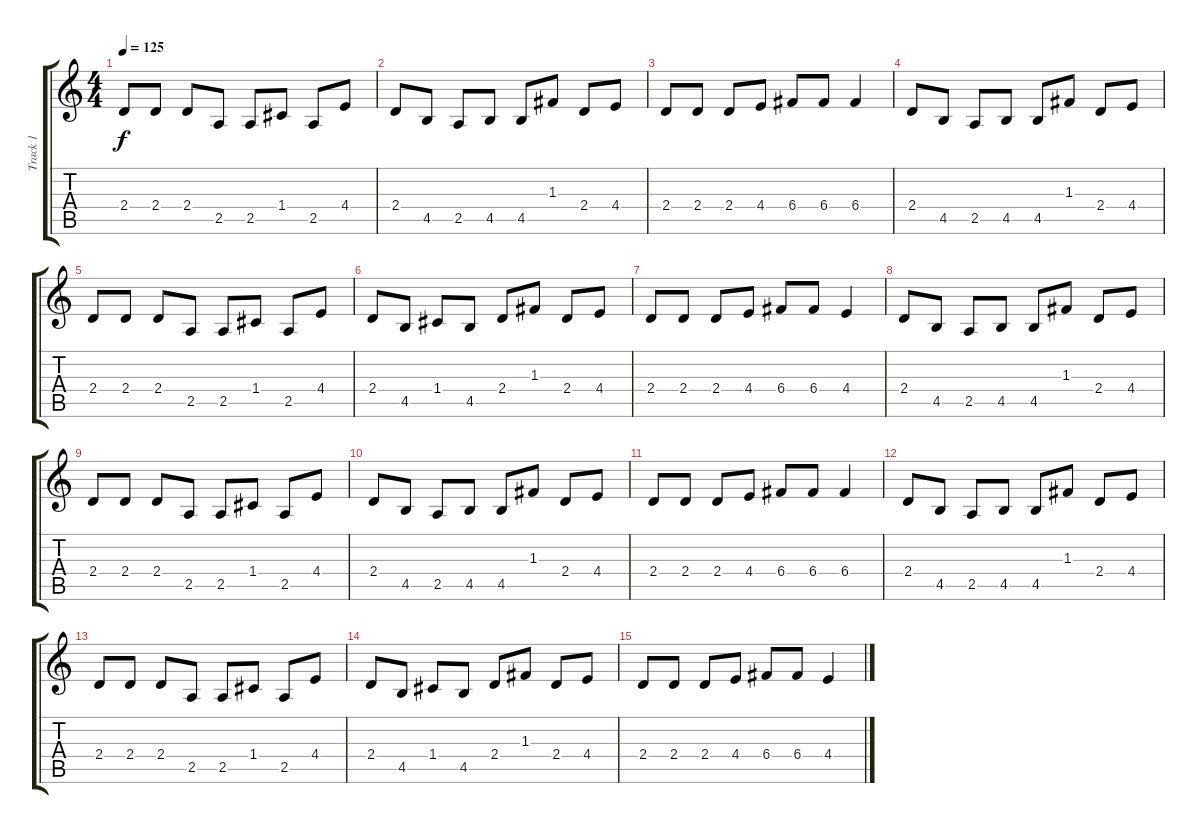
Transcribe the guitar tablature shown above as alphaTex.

\track ("Track 1" "Track 1") {instrument distortionguitar}
\staff {score tabs}
\tuning (D4 A3 F3 C3 G2 D2) {hide}
\ts (4 4)
\tempo 125
\clef g2
\ks c
2.4.8{dy f} 2.4.8 2.4.8 2.5.8 2.5.8 1.4.8 2.5.8 4.4.8 |
2.4.8 4.5.8 2.5.8 4.5.8 4.5.8 1.3.8 2.4.8 4.4.8 |
2.4.8 2.4.8 2.4.8 4.4.8 6.4.8 6.4.8 6.4.4 |
2.4.8 4.5.8 2.5.8 4.5.8 4.5.8 1.3.8 2.4.8 4.4.8 |
2.4.8 2.4.8 2.4.8 2.5.8 2.5.8 1.4.8 2.5.8 4.4.8 |
2.4.8 4.5.8 1.4.8 4.5.8 2.4.8 1.3.8 2.4.8 4.4.8 |
2.4.8 2.4.8 2.4.8 4.4.8 6.4.8 6.4.8 4.4.4 |
2.4.8 4.5.8 2.5.8 4.5.8 4.5.8 1.3.8 2.4.8 4.4.8 |
2.4.8 2.4.8 2.4.8 2.5.8 2.5.8 1.4.8 2.5.8 4.4.8 |
2.4.8 4.5.8 2.5.8 4.5.8 4.5.8 1.3.8 2.4.8 4.4.8 |
2.4.8 2.4.8 2.4.8 4.4.8 6.4.8 6.4.8 6.4.4 |
2.4.8 4.5.8 2.5.8 4.5.8 4.5.8 1.3.8 2.4.8 4.4.8 |
2.4.8 2.4.8 2.4.8 2.5.8 2.5.8 1.4.8 2.5.8 4.4.8 |
2.4.8 4.5.8 1.4.8 4.5.8 2.4.8 1.3.8 2.4.8 4.4.8 |
2.4.8 2.4.8 2.4.8 4.4.8 6.4.8 6.4.8 4.4.4
